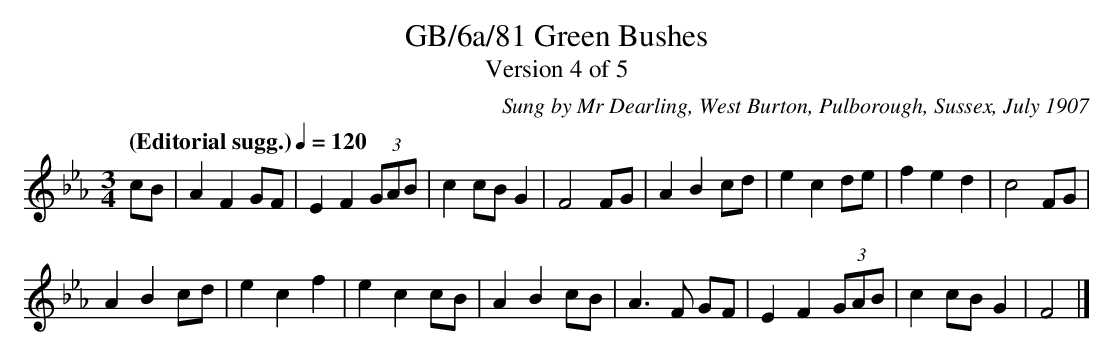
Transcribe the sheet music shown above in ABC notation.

X:1
T:GB/6a/81 Green Bushes
T:Version 4 of 5
C:Sung by Mr Dearling, West Burton, Pulborough, Sussex, July 1907
M:3/4
L:1/8
Q:"(Editorial sugg.)" 1/4=120
K:Fdor
cB | A2 F2 GF | E2 F2 (3GAB | c2 cB G2 | F4 FG | A2 B2 cd | e2 c2 de | f2 e2 d2 | c4 FG |
A2 B2 cd | e2 c2 f2 | e2 c2 cB | A2 B2 cB | A3 F GF | E2 F2 (3GAB | c2 cB G2 | F4 |]
